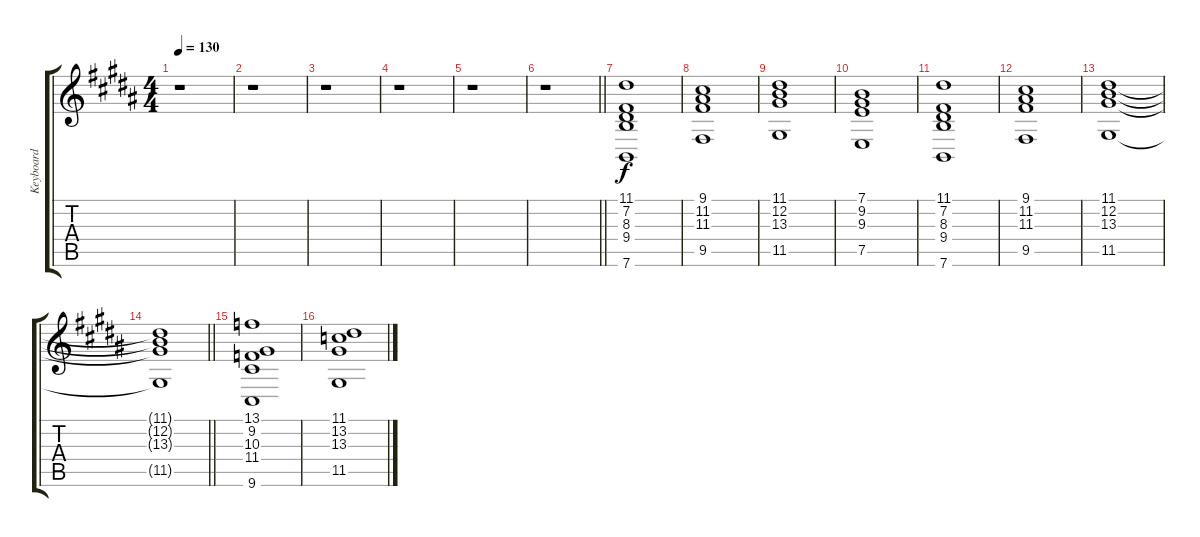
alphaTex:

\track ("Keyboard" "Keyboard") {instrument stringensemble1}
\staff {score tabs}
\tuning (E4 B3 G3 D3 A2 E2) {hide}
\ts (4 4)
\tempo 130
\clef g2
\ks b
r.1{dy f} |
r.1 |
r.1 |
r.1 |
r.1 |
\barLineRight lightlight
r.1 |
(11.1 7.2 8.3 9.4 7.6).1 |
(9.1 11.2 11.3 9.5).1 |
(11.1 12.2 13.3 11.5).1 |
(7.1 9.2 9.3 7.5).1 |
(11.1 7.2 8.3 9.4 7.6).1 |
(9.1 11.2 11.3 9.5).1 |
(11.1 12.2 13.3 11.5).1 |
\barLineRight lightlight
(11.1{t} 12.2{t} 13.3{t} 11.5{t}).1 |
(13.1 9.2 10.3 11.4 9.6).1 |
(11.1 13.2 13.3 11.5).1
